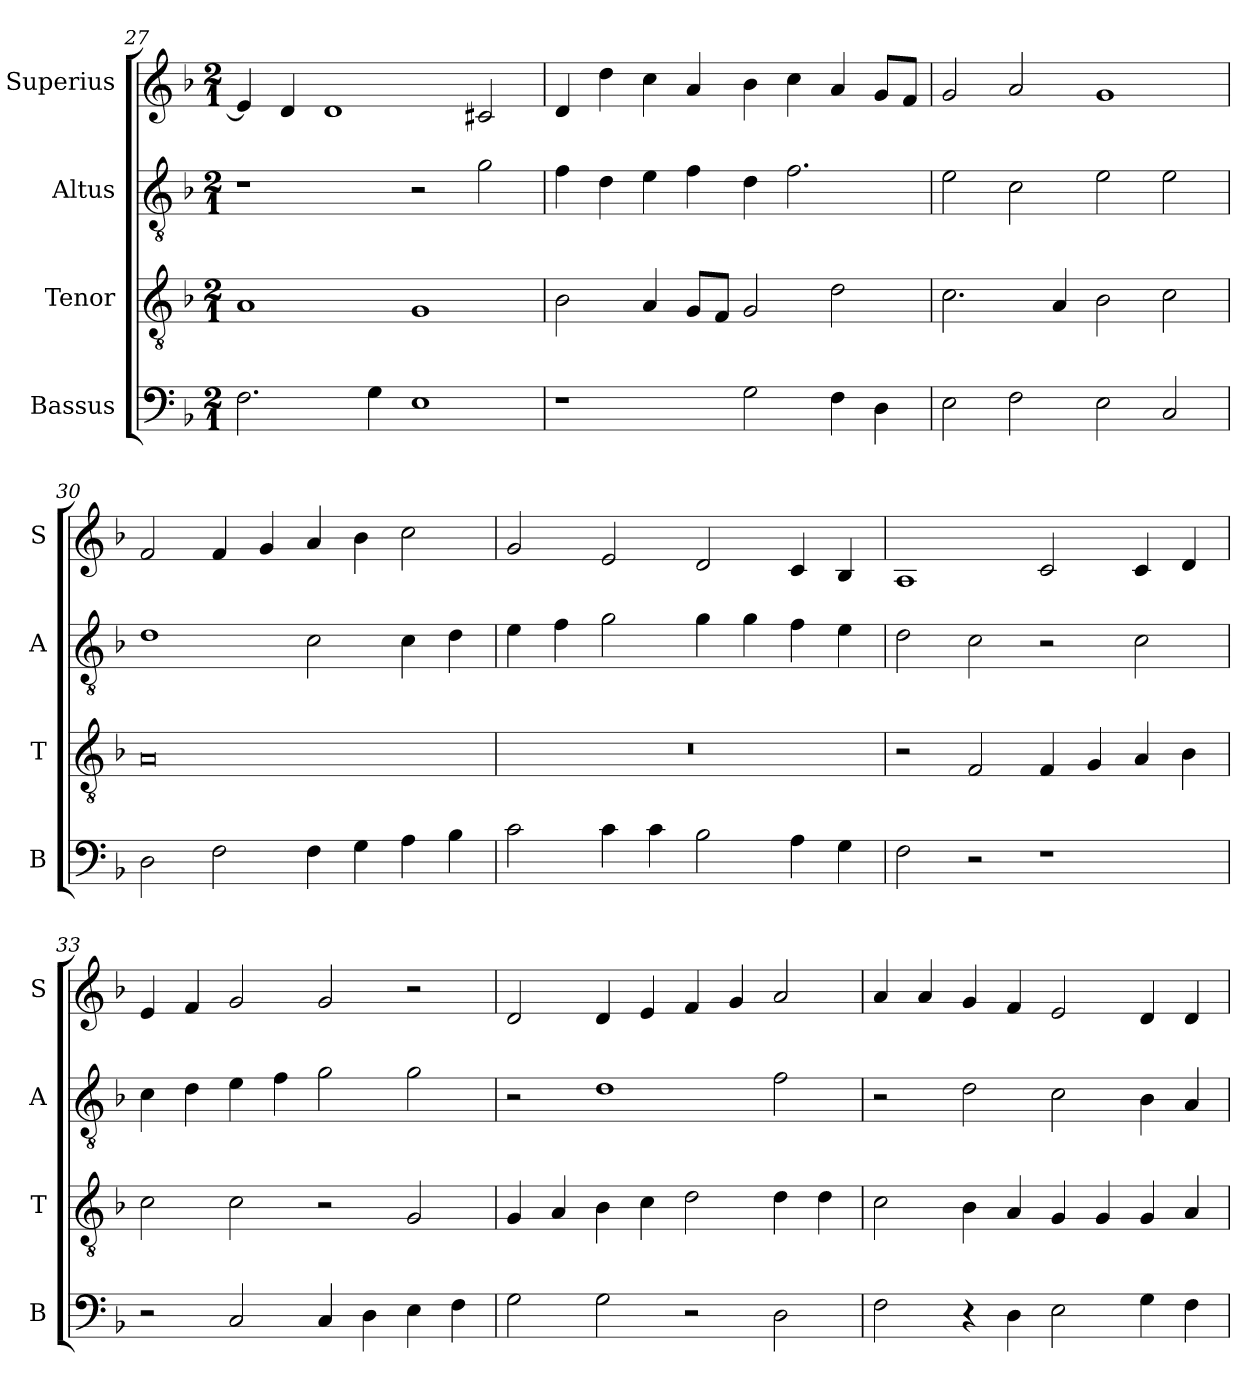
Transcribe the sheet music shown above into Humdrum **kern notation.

**kern	**kern	**kern	**kern
*part4	*part3	*part2	*part1
*staff4	*staff3	*staff2	*staff1
*I"Bassus	*I"Tenor	*I"Altus	*I"Superius
*I'B	*I'T	*I'A	*I'S
*clefF4	*clefGv2	*clefGv2	*clefG2
*k[b-]	*k[b-]	*k[b-]	*k[b-]
*F:	*F:	*F:	*F:
*M2/1	*M2/1	*M2/1	*M2/1
=27	=27	=27	=27
2.F	1A	1r	4e]
.	.	.	4d
.	.	.	1d
4G	.	.	.
1E	1G	2r	.
.	.	2g	2c#X
=28	=28	=28	=28
1r	2B-	4f	4d
.	.	4d	4dd
.	4A	4e	4cc
.	8GL	4f	4a
.	8FJ	.	.
2G	2G	4d	4b-
.	.	2.f	4cc
4F	2d	.	4a
4D	.	.	8gL
.	.	.	8fJ
=29	=29	=29	=29
2E	2.c	2e	2g
2F	.	2c	2a
.	4A	.	.
2E	2B-	2e	1g
2C	2c	2e	.
=30	=30	=30	=30
2D	0A	1d	2f
2F	.	.	4f
.	.	.	4g
4F	.	2c	4a
4G	.	.	4b-
4A	.	4c	2cc
4B-	.	4d	.
=31	=31	=31	=31
2c	0r	4e	2g
.	.	4f	.
4c	.	2g	2e
4c	.	.	.
2B-	.	4g	2d
.	.	4g	.
4A	.	4f	4c
4G	.	4e	4B-
=32	=32	=32	=32
2F	2r	2d	1A
2r	2F	2c	.
1r	4F	2r	2c
.	4G	.	.
.	4A	2c	4c
.	4B-	.	4d
=33	=33	=33	=33
2r	2c	4c	4e
.	.	4d	4f
2C	2c	4e	2g
.	.	4f	.
4C	2r	2g	2g
4D	.	.	.
4E	2G	2g	2r
4F	.	.	.
=34	=34	=34	=34
2G	4G	2r	2d
.	4A	.	.
2G	4B-	1d	4d
.	4c	.	4e
2r	2d	.	4f
.	.	.	4g
2D	4d	2f	2a
.	4d	.	.
=35	=35	=35	=35
2F	2c	2r	4a
.	.	.	4a
4r	4B-	2d	4g
4D	4A	.	4f
2E	4G	2c	2e
.	4G	.	.
4G	4G	4B-	4d
4F	4A	4A	4d
=	=	=	=
*-	*-	*-	*-
